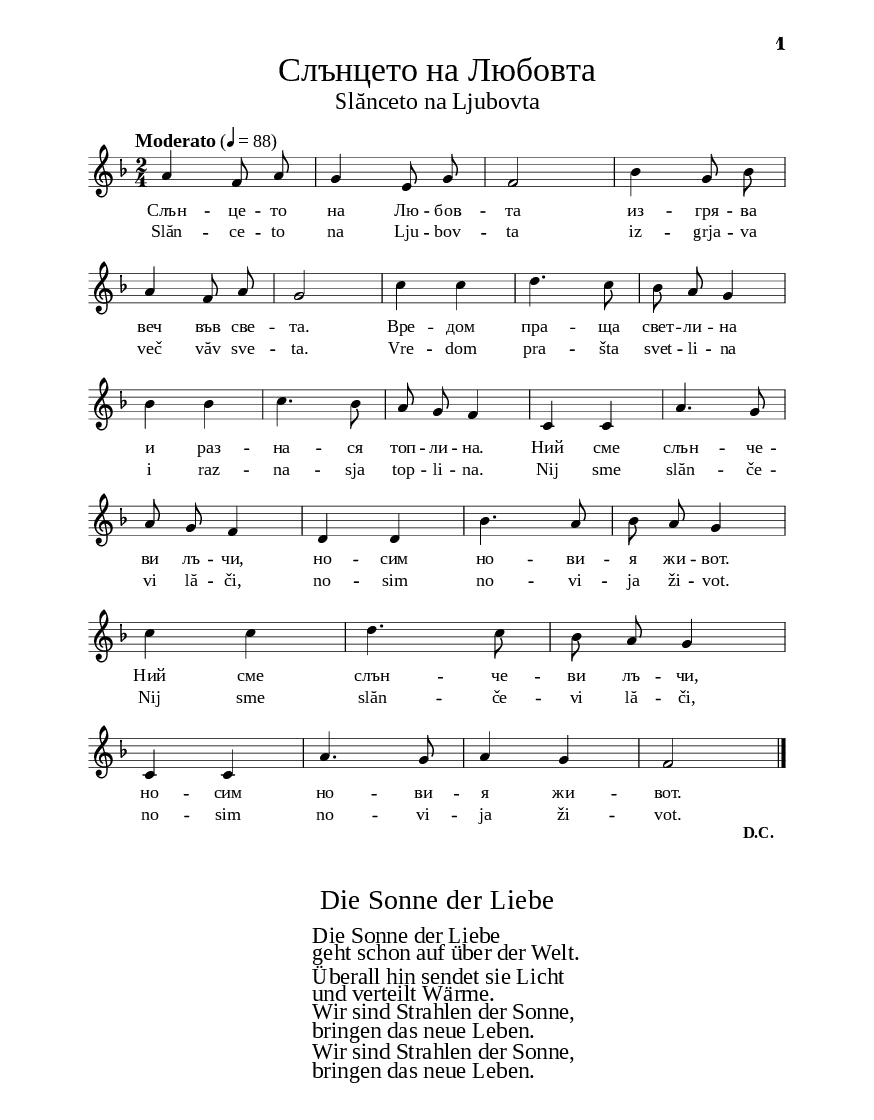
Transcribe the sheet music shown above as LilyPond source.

\version "2.24.4"

% include paper part and global functions
\include "include/globals.ily"

\bookpart {
  \label #'ref055_1
  \tocItem \markup "Слънцето на Любовта – Slănceto na Ljubovta"
  \include "include/bookpart-paper.ily"
  \score {
    \include "include/score-layout.ily"

    \new Voice \absolute  {
      \clef treble
      \key f \major
      \time 2/4
      \tempoFunc "Moderato" 4 "88"
      \autoBeamOff
      a'4 f'8 a' | g'4 e'8 g' | f'2 | bes'4 g'8 bes' \break | a'4 f'8 a' | g'2  |
      c''4 c'' | d''4. c''8 | bes'8 a' g'4 \break | bes'4 bes'  | c''4. bes'8 | a'8 g' f'4  |
      c'4 c' | a'4. g'8 | \break a'8 g' f'4 |   d'4 d' | bes'4. a'8 | bes'8 a' g'4 | \break
      c''4 c'' | d''4. c''8 |  bes'8 a' g'4 | \break c'4 c' | a'4. g'8 | a'4 g' | f'2 |\break \bar "|."
    }

    \addlyrics {
      Слън -- це -- то на Лю -- бов -- та из -- гря -- ва веч във све -- та.
      Вре -- дом пра -- ща свет -- ли -- на и раз -- на -- ся топ -- ли -- на.
      Ний сме слън -- че -- ви лъ -- чи, но -- сим но -- ви -- я жи -- вот.
      Ний сме слън -- че -- ви лъ -- чи, но -- сим но -- ви -- я жи -- вот.
    }

    \addlyrics {
      Slăn -- ce -- to na Lju -- bov -- ta iz -- grja -- va več văv sve -- ta.
      Vre -- dom pra -- šta svet -- li -- na i raz -- na -- sja top -- li -- na.
      Nij sme slăn -- če -- vi lă -- či, no -- sim no -- vi -- ja ži -- vot.
      Nij sme slăn -- če -- vi lă -- či, no -- sim no -- vi -- ja ži -- vot.
    }
    \header {
      title = \titleFunc "Слънцето на Любовта" "Slănceto na Ljubovta"
    }

    \midi{}

  } % score
   \markup \dc-one "D.C."
  \markup \vspace #2
  % include foreign translation(s) of the song
  \version "2.24.4"

\markup \fill-line { \fontsize #deTitleFontSize "Die Sonne der Liebe" }
\markup \null
\markup \null
\markup \abs-fontsize #11 \override #`(baseline-skip . ,deCoupletBaselineSkip) {
  \fill-line {
    \hspace #0.1
    \column {
    
      \line {
        \bold "  "
        \column {
          "Die Sonne der Liebe"
          "geht schon auf über der Welt."
          "Überall hin sendet sie Licht"
          "und verteilt Wärme."
          "Wir sind Strahlen der Sonne,"
          "bringen das neue Leben."
          "Wir sind Strahlen der Sonne,"
          "bringen das neue Leben."
        }
      }
    }\hspace #0.1
  }
}


%---------------------------------------------------------------------


} % bookpart
